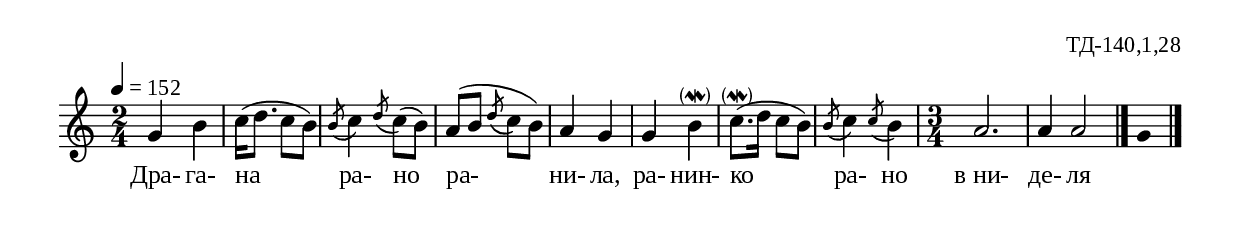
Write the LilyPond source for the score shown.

%{
TD_140_1_28
%}

\include "td-preamble.ly"

\score {
\relative c'' {
 \tempo 4 = 152
  \time 2/4
\phrasingSlurDown  
 g4 b c16( d8. c8 b) \acciaccatura b8 c4 \acciaccatura d8 c( b) a( b 
 \grace { \stdB  d\( \stdE } c\) b) a4 g g 
 \parS
 b-\parenthesize-\mordent c8.-\parenthesize-\mordent( d16 c8 b) 
 \acciaccatura b8 c4 \acciaccatura c8 b4 \time 3/4 a2. a4 a2 
 \bar "|." 
 \fixB  g4 
 \bar "|." 
}
\addlyrics { Дра- га- на ра- но ра- ни- ла,  ра-  нин- ко ра- но "в ни-" де- ля }
%
\layout {
  indent = #0
  line-width = 190\mm
  ragged-right=##f
}
%
\midi { 
	\context {
		\Score
		tempoWholesPerMinute = #(ly:make-moment 152 4)
		}
	}
}

\header{
  opus = "ТД-140,1,28"
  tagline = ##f
}


